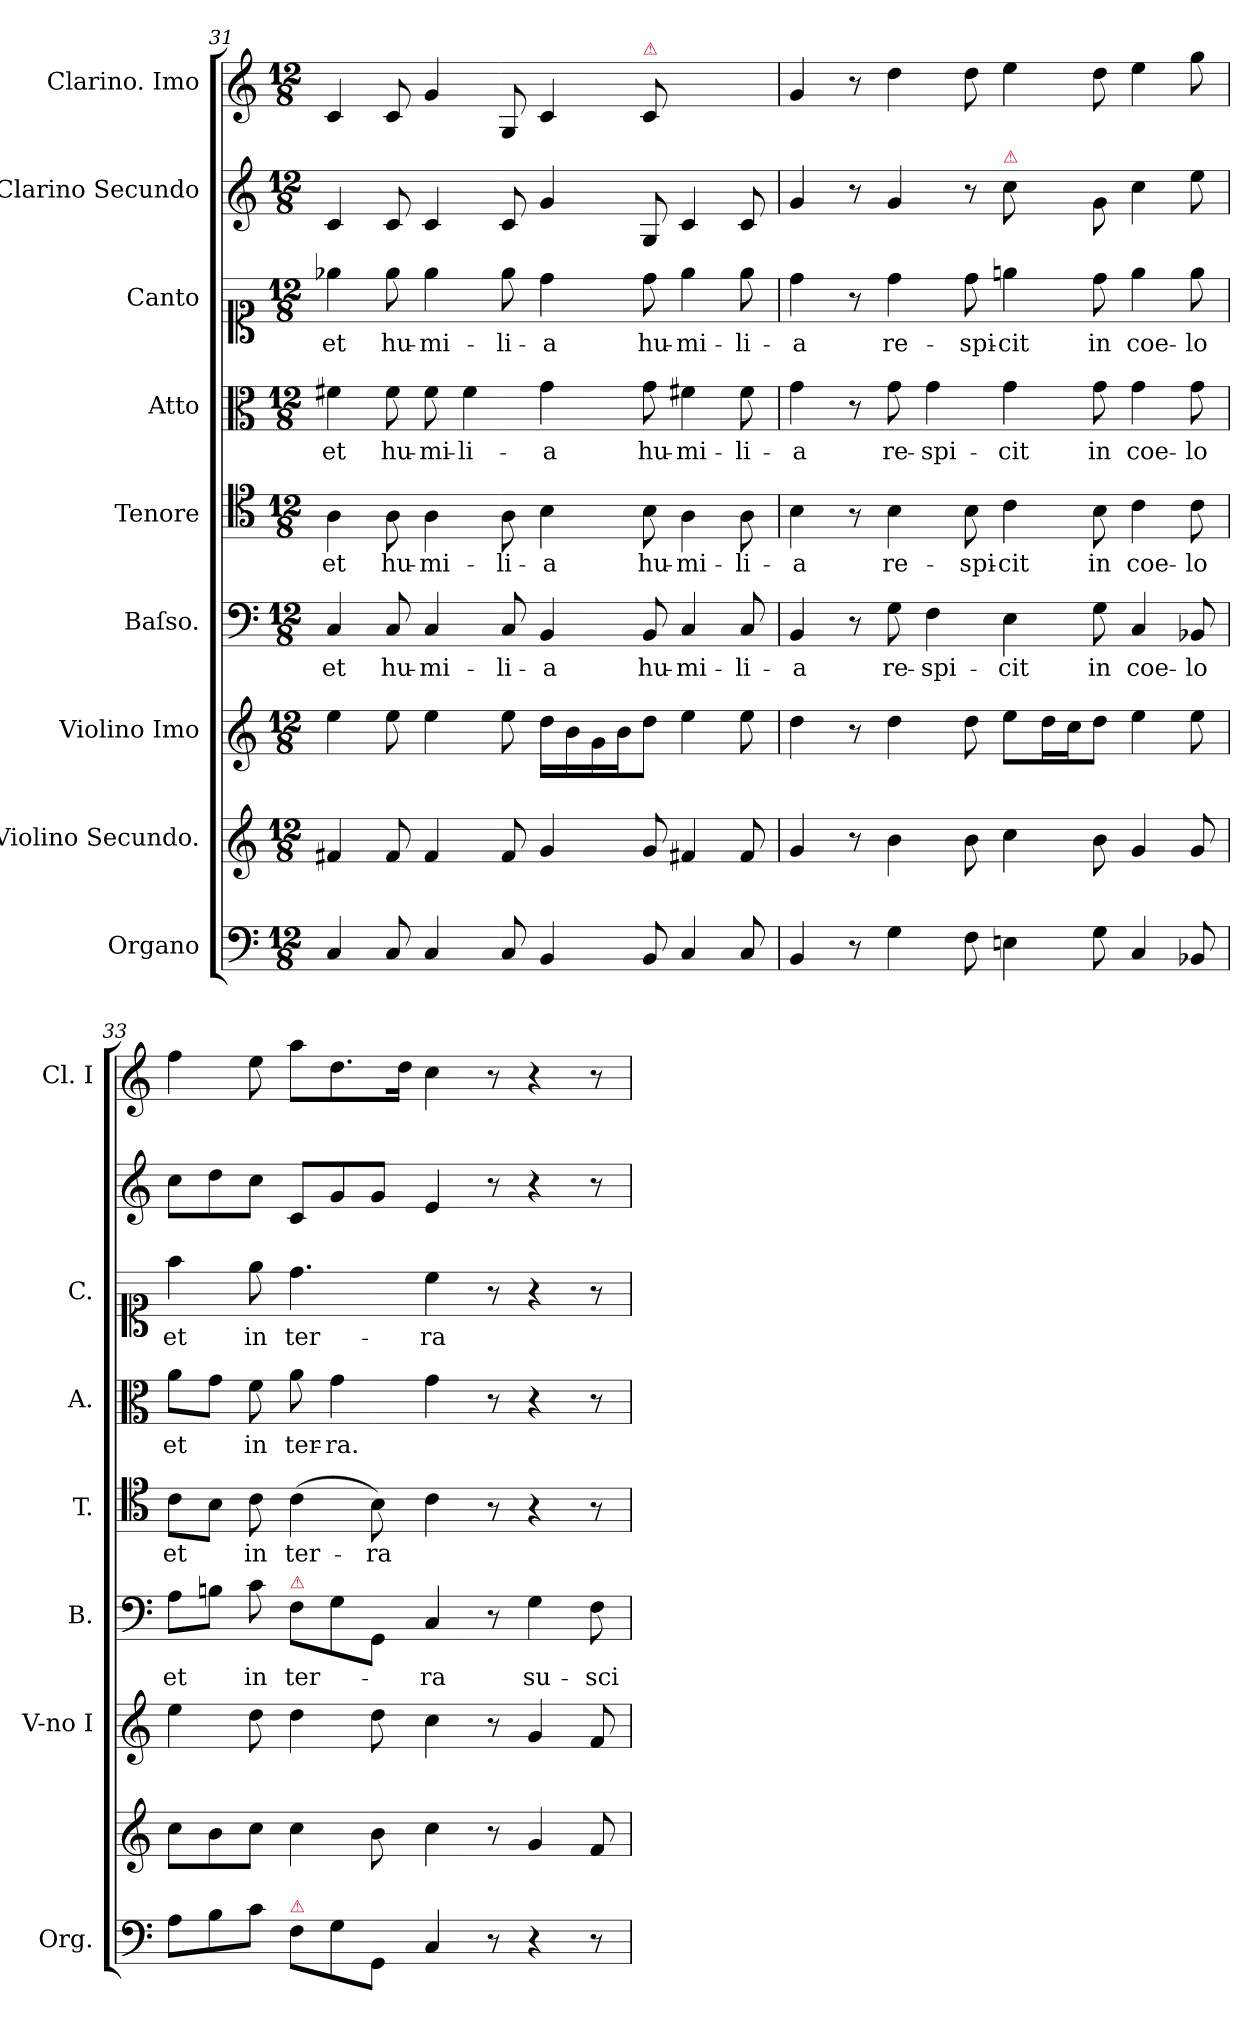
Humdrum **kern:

**kern	**kern	**kern	**kern	**text	**kern	**text	**kern	**text	**kern	**text	**kern	**kern
*part9	*part8	*part7	*part6	*part6	*part5	*part5	*part4	*part4	*part3	*part3	*part2	*part1
*staff9	*staff8	*staff7	*staff6	*staff6	*staff5	*staff5	*staff4	*staff4	*staff3	*staff3	*staff2	*staff1
*I"Organo	*I"Violino Secundo.	*I"Violino Imo	*I"Baſso.	*	*I"Tenore	*	*I"Atto	*	*I"Canto	*	*I"Clarino Secundo	*I"Clarino. Imo
*I'Org.	*	*I'V-no I	*I'B.	*	*I'T.	*	*I'A.	*	*I'C.	*	*	*I'Cl. I
*clefF4	*clefG2	*clefG2	*clefF4	*	*clefC4	*	*clefC3	*	*clefC1	*	*clefG2	*clefG2
*k[]	*k[]	*k[]	*k[]	*	*k[]	*	*k[]	*	*k[]	*	*k[]	*k[]
*C:	*C:	*C:	*C:	*	*C:	*	*C:	*	*C:	*	*C:	*C:
*M12/8	*M12/8	*M12/8	*M12/8	*	*M12/8	*	*M12/8	*	*M12/8	*	*M12/8	*M12/8
=31	=31	=31	=31	=31	=31	=31	=31	=31	=31	=31	=31	=31
4C/	4f#X/	4ee\	4C/	et	4A\	et	4f#X\	et	4ee-X\	et	4c/	4c/
8C/	8f#/	8ee\	8C/	hu-	8A\	hu-	8f#\	hu-	8ee-\	hu-	8c/	8c/
4C/	4f#/	4ee\	4C/	-mi-	4A\	-mi-	8f#\	-mi-	4ee-\	-mi-	4c/	4g/
.	.	.	.	.	.	.	4f#\	li-	.	.	.	.
8C/	8f#/	8ee\	8C/	li-	8A\	li-	.	.	8ee-\	-li-	8c/	8G/
4BB/	4g/	16dd\LL	4BB/	-a	4B\	-a	4g\	-a	4dd\	-a	4g/	4c/
.	.	16b\	.	.	.	.	.	.	.	.	.	.
.	.	16g\	.	.	.	.	.	.	.	.	.	.
.	.	16b\J	.	.	.	.	.	.	.	.	.	.
!	!	!	!	!	!	!	!	!	!	!	!	!LO:TX:a:color=crimson:t=⚠
!	!	!	!	!LO:LY:i	!	!	!	!LO:LY:i	!	!	!	!LO:N:vis=8
8BB/	8g/	8dd\J	8BB/	hu-	8B\	hu-	8g\	hu-	8dd\	hu-	8G/	2c/
!	!	!	!	!LO:LY:i	!	!	!	!LO:LY:i	!	!	!	!
4C/	4f#X/	4ee\	4C/	-mi-	4A\	-mi-	4f#X\	-mi-	4ee-\	-mi-	4c/	.
!	!	!	!	!LO:LY:i	!	!	!	!LO:LY:i	!	!	!	!
8C/	8f#/	8ee\	8C/	-li-	8A\	-li-	8f#\	-li-	8ee-\	-li-	8c/	.
=32	=32	=32	=32	=32	=32	=32	=32	=32	=32	=32	=32	=32
!	!	!	!	!LO:LY:i	!	!	!	!LO:LY:i	!	!	!	!
4BB/	4g/	4dd\	4BB/	-a	4B\	-a	4g\	-a	4dd\	-a	4g/	4g/
8r	8r	8r	8r	.	8r	.	8r	.	8r	.	8r	8r
4G\	4b\	4dd\	8G\	re-	4B\	re-	8g\	re-	4dd\	re-	4g/	4dd\
.	.	.	4F\	-spi-	.	.	4g\	spi-	.	.	.	.
8F\	8b\	8dd\	.	.	8B\	spi-	.	.	8dd\	-spi-	8r	8dd\
!	!	!	!	!	!	!	!	!	!	!	!LO:TX:a:color=crimson:t=⚠	!
!	!	!	!	!	!	!	!	!	!	!	!LO:N:vis=8	!
4En\	4cc\	8ee\L	4E\	-cit	4c\	-cit	4g\	-cit	4een\	-cit	4cc\	4ee\
.	.	16dd\L	.	.	.	.	.	.	.	.	.	.
.	.	16cc\J	.	.	.	.	.	.	.	.	.	.
8G\	8b\	8dd\J	8G\	in	8B\	in	8g\	in	8dd\	in	8g\	8dd\
4C/	4g/	4ee\	4C/	coe-	4c\	coe-	4g\	coe-	4ee\	coe-	4cc\	4ee\
8BB-X/	8g/	8ee\	8BB-X/	-lo	8c\	-lo	8g\	-lo	8ee\	-lo	8ee\	8gg\
=33	=33	=33	=33	=33	=33	=33	=33	=33	=33	=33	=33	=33
8A\L	8cc\L	4ee\	8A\L	et	8c\L	et	8a\L	et	4ff\	et	8cc\L	4ff\
8B\	8b\	.	8Bn\J	.	8B\J	.	8g\J	.	.	.	8dd\	.
8c\J	8cc\J	8dd\	8c\	in	8c\	in	8f\	in	8ee\	in	8cc\J	8ee\
!	!	!	!LO:TX:a:color=crimson:t=⚠	!	!	!	!	!	!	!	!	!
!LO:TX:a:color=crimson:t=⚠	!	!	!	!	!	!	!	!	!	!	!	!
8F\L	4cc\	4dd\	8F\L	ter-	(>4c\	ter-	8a\	ter-	4.dd\	ter-	8c/L	8aa\L
8G\	.	.	8G\	.	.	.	4g\	-ra.	.	.	8g/	8.dd\
8GG/J	8b\	8dd\	8GG/J	.	8B\)	-ra	.	.	.	.	8g/J	.
.	.	.	.	.	.	.	.	.	.	.	.	16dd\Jk
4C/	4cc\	4cc\	4C/	-ra	4c\	.	4g\	.	4cc\	-ra	4e/	4cc\
8r	8r	8r	8r	.	8r	.	8r	.	8r	.	8r	8r
4r	4g/	4g/	4G\	su-	4r	.	4r	.	4r	.	4r	4r
8r	8f/	8f/	8F\	-sci-	8r	.	8r	.	8r	.	8r	8r
=	=	=	=	=	=	=	=	=	=	=	=	=
*-	*-	*-	*-	*-	*-	*-	*-	*-	*-	*-	*-	*-
